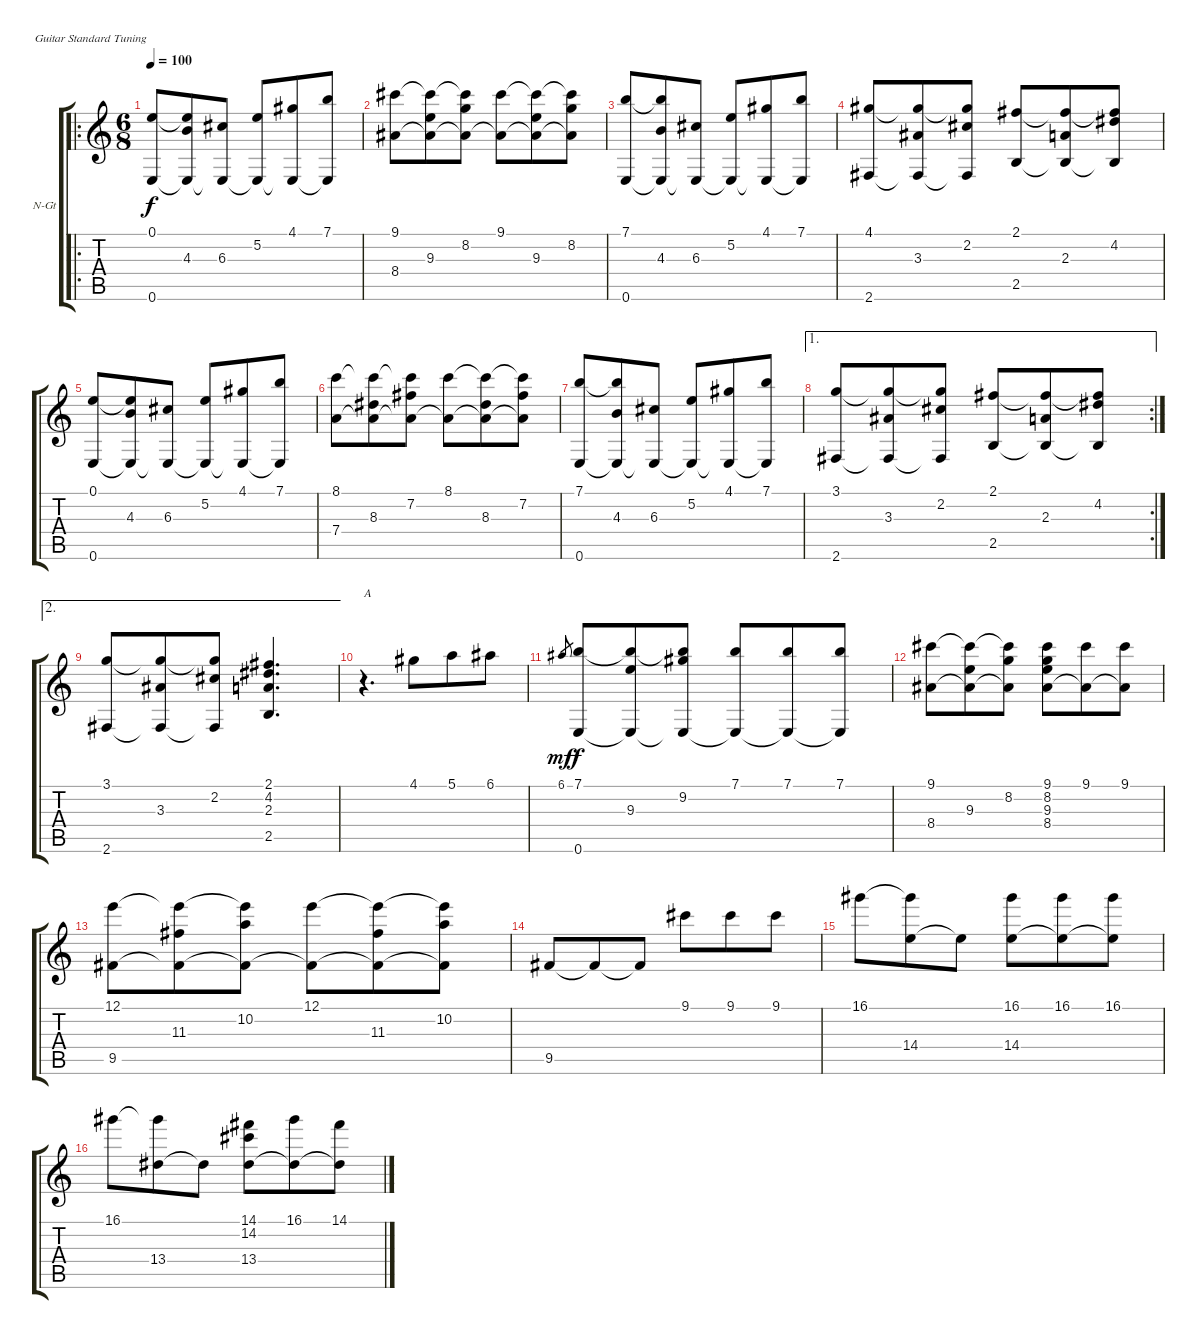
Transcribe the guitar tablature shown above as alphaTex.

\bracketExtendMode groupsimilarinstruments
\firstSystemTrackNameOrientation horizontal
\otherSystemsTrackNameOrientation horizontal
\track ("guitare" "N-Gt") {instrument acousticguitarnylon}
\staff {score tabs}
\tuning (E4 B3 G3 D3 A2 E2)
\ro
\ts (6 8)
\tempo 100
\clef g2
\ks c
(0.1 0.6).8{dy f instrument acousticguitarnylon} (0.1{t} 4.3 0.6{t}).8 (6.3 0.6{t}).8 (5.2 0.6{t}).8 (4.1 0.6{t}).8 (7.1 0.6{t}).8 |
(9.1 8.4).8 (9.3 9.1{t} 8.4{t}).8 (9.1{t} 8.2 8.4{t}).8 (9.1 8.4{t}).8 (9.3 9.1{t} 8.4{t}).8 (9.1{t} 8.2 8.4{t}).8 |
(7.1 0.6).8 (7.1{t} 4.3 0.6{t}).8 (6.3 0.6{t}).8 (5.2 0.6{t}).8 (4.1 0.6{t}).8 (7.1 0.6{t}).8 |
(4.1 2.6).8 (3.3 4.1{t} 2.6{t}).8 (4.1{t} 2.2 2.6{t}).8 (2.1 2.5).8 (2.3 2.1{t} 2.5{t}).8 (2.1{t} 4.2 2.5{t}).8 |
(0.1 0.6).8 (0.1{t} 4.3 0.6{t}).8 (6.3 0.6{t}).8 (5.2 0.6{t}).8 (4.1 0.6{t}).8 (7.1 0.6{t}).8 |
(8.1 7.4).8 (8.3 8.1{t} 7.4{t}).8 (8.1{t} 7.2 7.4{t}).8 (8.1 7.4{t}).8 (8.3 8.1{t} 7.4{t}).8 (8.1{t} 7.2 7.4{t}).8 |
(7.1 0.6).8 (7.1{t} 4.3 0.6{t}).8 (6.3 0.6{t}).8 (5.2 0.6{t}).8 (4.1 0.6{t}).8 (7.1 0.6{t}).8 |
\ae 1
\rc 2
(3.1 2.6).8 (3.3 3.1{t} 2.6{t}).8 (3.1{t} 2.2 2.6{t}).8 (2.1 2.5).8 (2.3 2.1{t} 2.5{t}).8 (2.1{t} 4.2 2.5{t}).8 |
\ae 2
(3.1 2.6).8 (3.3 3.1{t} 2.6{t}).8 (3.1{t} 2.2 2.6{t}).8 (2.1 4.2 2.3 2.5).4{d} |
r.4{d txt "A"} 4.1.8 5.1.8 6.1.8 |
6.1.8{gr dy mf} (7.1 0.6).8{dy f} (9.3 7.1{t} 0.6{t}).8 (7.1{t} 9.2 0.6{t}).8 (7.1 0.6{t}).8 (7.1 0.6{t}).8 (7.1 0.6{t}).8 |
(9.1 8.4).8 (9.3 9.1{t} 8.4{t}).8 (9.1{t} 8.2 8.4{t}).8 (9.1 8.2 9.3 8.4).8 (9.1 8.4{t}).8 (9.1 8.4{t}).8 |
(12.1 9.5).8 (11.3 12.1{t} 9.5{t}).8 (12.1{t} 10.2 9.5{t}).8 (12.1 9.5{t}).8 (11.3 12.1{t} 9.5{t}).8 (12.1{t} 10.2 9.5{t}).8 |
9.5.8 9.5{t}.8 9.5{t}.8 9.1.8 9.1.8 9.1.8 |
16.1.8 (16.1{t} 14.4).8 14.4{t}.8 (16.1 14.4).8 (16.1 14.4{t}).8 (16.1 14.4{t}).8 |
16.1.8 (16.1{t} 13.4).8 13.4{t}.8 (14.1 14.2 13.4).8 (16.1 13.4{t}).8 (14.1 13.4{t}).8
